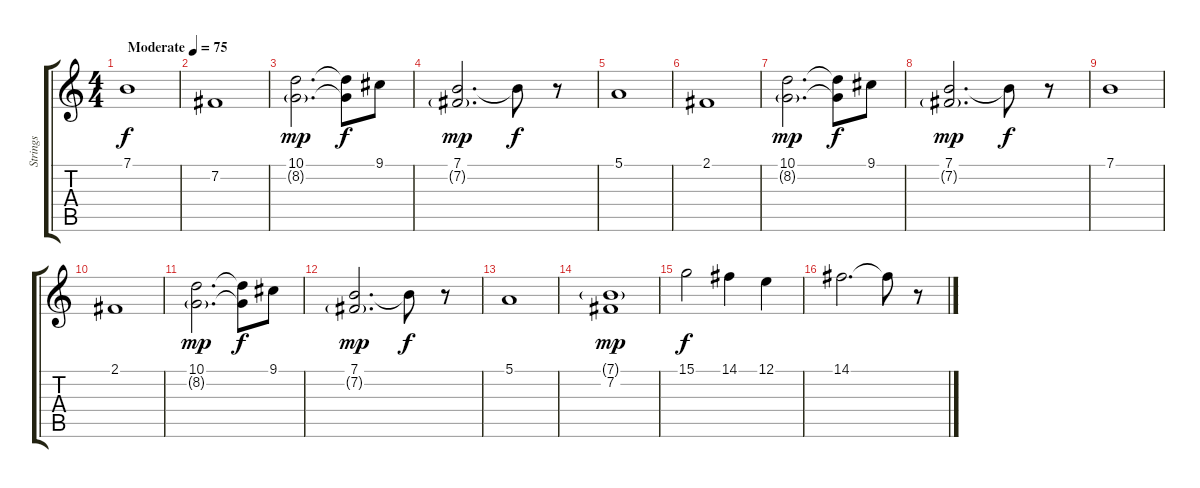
\track ("Strings" "Strings") {instrument stringensemble2}
\staff {score tabs}
\tuning (E4 B3 G3 D3 A2 E2) {hide}
\ts (4 4)
\tempo (75 "Moderate")
\clef g2
\ks c
7.1.1{dy f instrument stringensemble2} |
7.2.1 |
(10.1 8.2{g}).2{d dy mp} (10.1{t} 8.2{t}).8{dy f} 9.1.8 |
(7.1 7.2{g}).2{d dy mp} 7.1{t}.8{dy f} r.8 |
5.1.1 |
2.1.1 |
(10.1 8.2{g}).2{d dy mp} (10.1{t} 8.2{t}).8{dy f} 9.1.8 |
(7.1 7.2{g}).2{d dy mp} 7.1{t}.8{dy f} r.8 |
7.1.1 |
2.1.1 |
(10.1 8.2{g}).2{d dy mp} (10.1{t} 8.2{t}).8{dy f} 9.1.8 |
(7.1 7.2{g}).2{d dy mp} 7.1{t}.8{dy f} r.8 |
5.1.1 |
(7.1{g} 7.2).1{dy mp} |
15.1.2{dy f} 14.1.4 12.1.4 |
14.1.2{d} 14.1{t}.8 r.8
